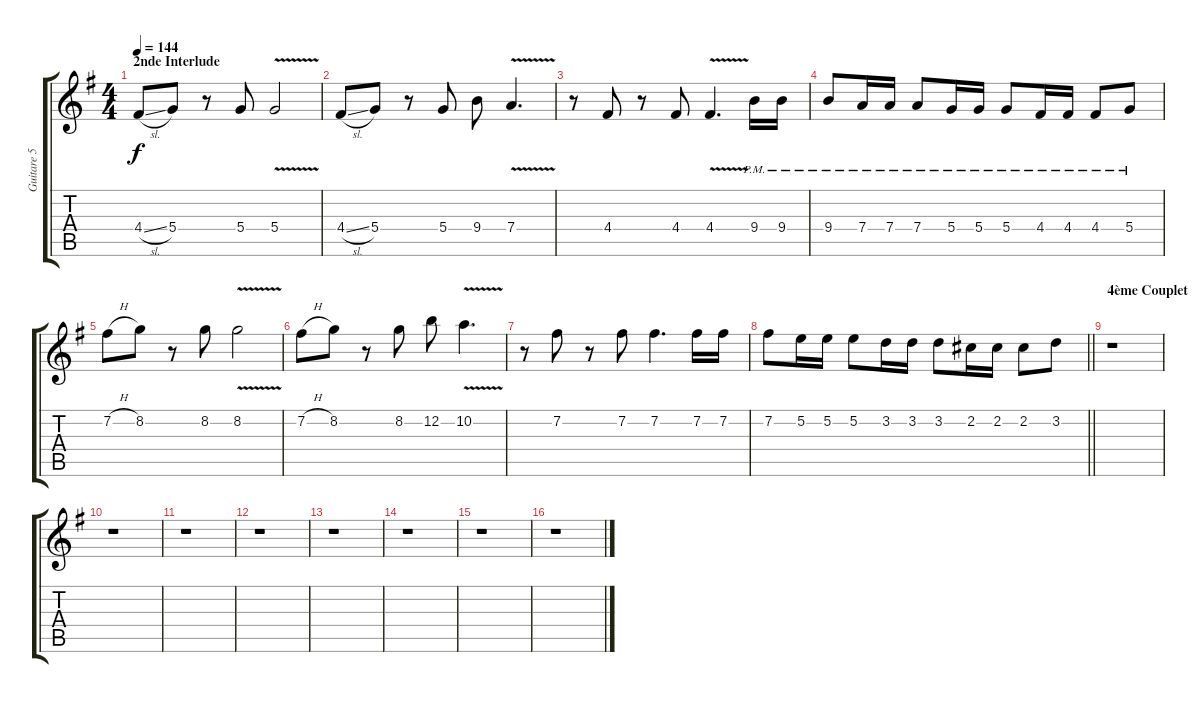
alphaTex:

\track ("Guitare 5 " "Guitare 5 ") {instrument distortionguitar}
\staff {score tabs}
\tuning (E4 B3 G3 D3 A2 E2) {hide}
\ts (4 4)
\section ("" "2nde Interlude")
\tempo 144
\clef g2
\ks g
4.4{sl}.8{dy f volume 12} 5.4.8 r.8 5.4.8 5.4{v}.2 |
4.4{sl}.8 5.4.8 r.8 5.4.8 9.4.8 7.4{v}.4{d} |
r.8 4.4.8 r.8 4.4.8 4.4{v}.4{d} 9.4{pm}.16 9.4{pm}.16 |
9.4{pm}.8 7.4{pm}.16 7.4{pm}.16 7.4{pm}.8 5.4{pm}.16 5.4{pm}.16 5.4{pm}.8 4.4{pm}.16 4.4{pm}.16 4.4{pm}.8 5.4{pm}.8 |
7.2{h}.8 8.2.8 r.8 8.2.8 8.2{v}.2 |
7.2{h}.8 8.2.8 r.8 8.2.8 12.2.8 10.2{v}.4{d} |
r.8 7.2.8 r.8 7.2.8 7.2.4{d} 7.2.16 7.2.16 |
\barLineRight lightlight
7.2.8 5.2.16 5.2.16 5.2.8 3.2.16 3.2.16 3.2.8 2.2.16 2.2.16 2.2.8 3.2.8 |
\section ("" "4ème Couplet")
r.1{volume 16} |
r.1 |
r.1 |
r.1 |
r.1 |
r.1 |
r.1 |
r.1
